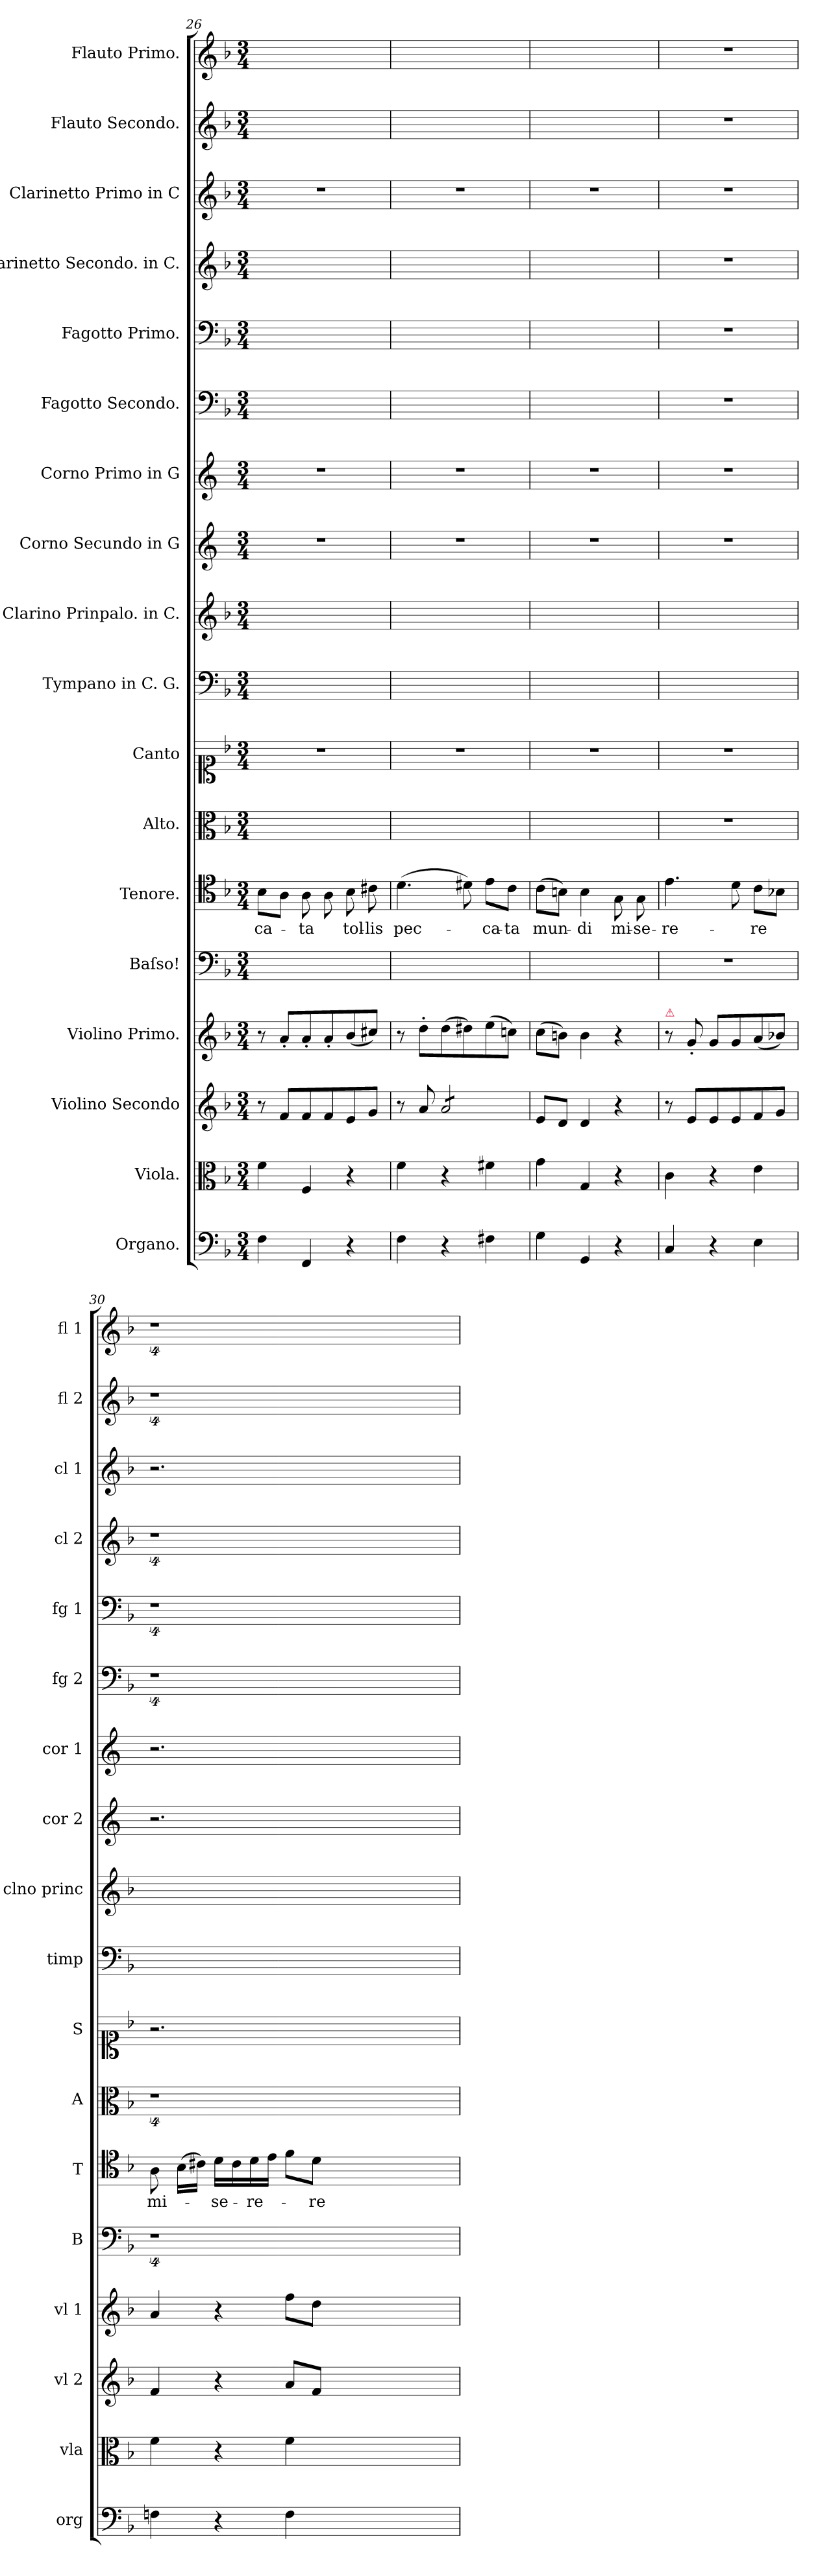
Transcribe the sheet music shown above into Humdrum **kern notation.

**kern	**kern	**kern	**kern	**kern	**kern	**text	**kern	**kern	**kern	**kern	**kern	**kern	**kern	**kern	**kern	**kern	**kern	**kern
*part18	*part17	*part16	*part15	*part14	*part13	*part13	*part12	*part11	*part10	*part9	*part8	*part7	*part6	*part5	*part4	*part3	*part2	*part1
*staff18	*staff17	*staff16	*staff15	*staff14	*staff13	*staff13	*staff12	*staff11	*staff10	*staff9	*staff8	*staff7	*staff6	*staff5	*staff4	*staff3	*staff2	*staff1
*I"Organo.	*I"Viola.	*I"Violino Secondo	*I"Violino Primo.	*I"Baſso!	*I"Tenore.	*	*I"Alto.	*I"Canto	*I"Tympano in C. G.	*I"Clarino Prinpalo. in C.	*I"Corno Secundo in G	*I"Corno Primo in G	*I"Fagotto Secondo.	*I"Fagotto Primo.	*I"Clarinetto Secondo. in C.	*I"Clarinetto Primo in C	*I"Flauto Secondo.	*I"Flauto Primo.
*I'org	*I'vla	*I'vl 2	*I'vl 1	*I'B	*I'T	*	*I'A	*I'S	*I'timp	*I'clno princ	*I'cor 2	*I'cor 1	*I'fg 2	*I'fg 1	*I'cl 2	*I'cl 1	*I'fl 2	*I'fl 1
*clefF4	*clefC3	*clefG2	*clefG2	*clefF4	*clefC4	*	*clefC3	*clefC1	*clefF4	*clefG2	*clefG2	*clefG2	*clefF4	*clefF4	*clefG2	*clefG2	*clefG2	*clefG2
*	*	*	*	*	*	*	*	*	*	*	*ITrd4c7	*ITrd4c7	*	*	*	*	*	*
*k[b-]	*k[b-]	*k[b-]	*k[b-]	*k[b-]	*k[b-]	*	*k[b-]	*k[b-]	*k[b-]	*k[b-]	*k[b-]	*k[b-]	*k[b-]	*k[b-]	*k[b-]	*k[b-]	*k[b-]	*k[b-]
*F:	*F:	*F:	*F:	*F:	*F:	*	*F:	*F:	*F:	*F:	*F:	*F:	*F:	*F:	*F:	*F:	*F:	*F:
*M3/4	*M3/4	*M3/4	*M3/4	*M3/4	*M3/4	*	*M3/4	*M3/4	*M3/4	*M3/4	*M3/4	*M3/4	*M3/4	*M3/4	*M3/4	*M3/4	*M3/4	*M3/4
=26	=26	=26	=26	=26	=26	=26	=26	=26	=26	=26	=26	=26	=26	=26	=26	=26	=26	=26
4F\	4f\	8r	8r	2.ryy	8B-\L	-ca-	2.ryy	2.r	2.ryy	2.ryy	2.r	2.r	2.ryy	2.ryy	2.ryy	2.r	2.ryy	2.ryy
.	.	8f/L	8a'/L	.	8A\J	.	.	.	.	.	.	.	.	.	.	.	.	.
4FF/	4F/	8f/	8a'/	.	8A\	-ta	.	.	.	.	.	.	.	.	.	.	.	.
.	.	8f/	8a'/	.	8A\	.	.	.	.	.	.	.	.	.	.	.	.	.
4r	4r	8e/	(8b-/	.	8B-\	tol-	.	.	.	.	.	.	.	.	.	.	.	.
.	.	8g/J	8cc#X/J)	.	8c#X\	-lis	.	.	.	.	.	.	.	.	.	.	.	.
=27	=27	=27	=27	=27	=27	=27	=27	=27	=27	=27	=27	=27	=27	=27	=27	=27	=27	=27
4F\	4f\	8r	8r	2.ryy	(4.d\	pec-	2.ryy	2.r	2.ryy	2.ryy	2.r	2.r	2.ryy	2.ryy	2.ryy	2.r	2.ryy	2.ryy
.	.	8a/	8dd'\L	.	.	.	.	.	.	.	.	.	.	.	.	.	.	.
*	*	*tremolo	*	*	*	*	*	*	*	*	*	*	*	*	*	*	*	*
4r	4r	8a/L	(8dd\	.	.	.	.	.	.	.	.	.	.	.	.	.	.	.
.	.	8a/	8dd#X\)	.	8d#X\)	.	.	.	.	.	.	.	.	.	.	.	.	.
4F#X\	4f#X\	8a/	(8ee\	.	8e\L	-ca-	.	.	.	.	.	.	.	.	.	.	.	.
.	.	8a/J	8ccn\J)	.	8c\J	-ta	.	.	.	.	.	.	.	.	.	.	.	.
*	*	*Xtremolo	*	*	*	*	*	*	*	*	*	*	*	*	*	*	*	*
=28	=28	=28	=28	=28	=28	=28	=28	=28	=28	=28	=28	=28	=28	=28	=28	=28	=28	=28
4G\	4g\	8e/L	(8cc\L	2.ryy	(8c\L	mun-	2.ryy	2.r	2.ryy	2.ryy	2.r	2.r	2.ryy	2.ryy	2.ryy	2.r	2.ryy	2.ryy
.	.	8d/J	8bn\J)	.	8Bn\J)	.	.	.	.	.	.	.	.	.	.	.	.	.
4GG/	4G/	4d/	4b\	.	4B\	-di	.	.	.	.	.	.	.	.	.	.	.	.
4r	4r	4r	4r	.	8G\	mi-	.	.	.	.	.	.	.	.	.	.	.	.
.	.	.	.	.	8G\	-se-	.	.	.	.	.	.	.	.	.	.	.	.
=29	=29	=29	=29	=29	=29	=29	=29	=29	=29	=29	=29	=29	=29	=29	=29	=29	=29	=29
!	!	!	!LO:TX:a:color=crimson:t=⚠	!	!	!	!	!	!	!	!	!	!	!	!	!	!	!
4C/	4c\	8r	8r	2.r	4.e\	-re-	2.r	2.r	2.ryy	2.ryy	2.r	2.r	2.r	2.r	2.r	2.r	2.r	2.r
.	.	8e/L	8g'/	.	.	.	.	.	.	.	.	.	.	.	.	.	.	.
4r	4r	8e/	8g/L	.	.	.	.	.	.	.	.	.	.	.	.	.	.	.
.	.	8e/	8g/	.	8d\	.	.	.	.	.	.	.	.	.	.	.	.	.
4E\	4e\	8f/	(8a/	.	8c\L	-re	.	.	.	.	.	.	.	.	.	.	.	.
.	.	8g/J	8b-X/J)	.	8B-X\J	.	.	.	.	.	.	.	.	.	.	.	.	.
=30	=30	=30	=30	=30	=30	=30	=30	=30	=30	=30	=30	=30	=30	=30	=30	=30	=30	=30
4Fn\	4f\	4f/	4a/	4%9r	8A\	mi-	4%9r	2.r	2.ryy	2.ryy	2.r	2.r	4%9r	4%9r	4%9r	2.r	4%9r	4%9r
.	.	.	.	.	(16B-\LL	.	.	.	.	.	.	.	.	.	.	.	.	.
.	.	.	.	.	16c#X\JJ)	.	.	.	.	.	.	.	.	.	.	.	.	.
4r	4r	4r	4r	.	16d\LL	-se-	.	.	.	.	.	.	.	.	.	.	.	.
.	.	.	.	.	16c#\	.	.	.	.	.	.	.	.	.	.	.	.	.
.	.	.	.	.	16d\	-re-	.	.	.	.	.	.	.	.	.	.	.	.
.	.	.	.	.	16e\JJ	.	.	.	.	.	.	.	.	.	.	.	.	.
4F\	4f\	8a/L	8ff\L	.	8f\L	.	.	.	.	.	.	.	.	.	.	.	.	.
.	.	8f/J	8dd\J	.	8d\J	-re	.	.	.	.	.	.	.	.	.	.	.	.
1.ryy	1.ryy	1.ryy	1.ryy	.	1.ryy	.	.	1.ryy	1.ryy	1.ryy	1.ryy	1.ryy	.	.	.	1.ryy	.	.
=	=	=	=	=	=	=	=	=	=	=	=	=	=	=	=	=	=	=
*-	*-	*-	*-	*-	*-	*-	*-	*-	*-	*-	*-	*-	*-	*-	*-	*-	*-	*-
